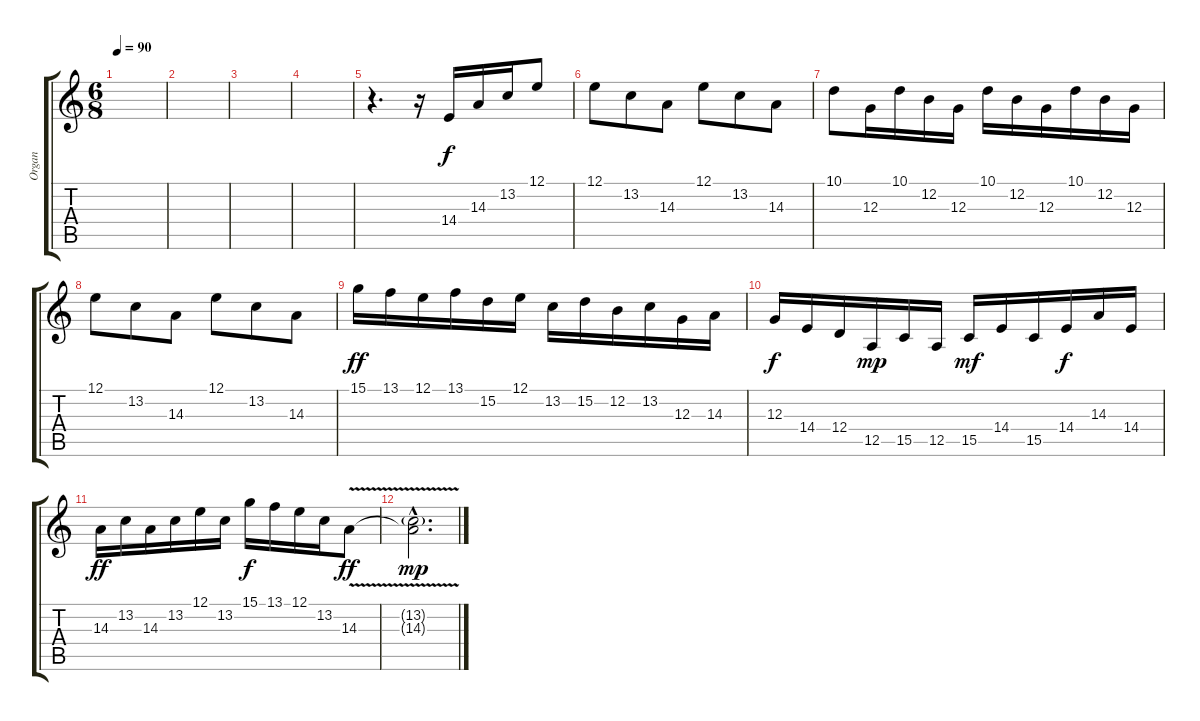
\track ("Organ" "Organ") {instrument percussiveorgan}
\staff {score tabs}
\tuning (E4 B3 G3 D3 A2 E2) {hide}
\ts (6 8)
\tempo 90
\clef g2
\ks c
|
|
|
|
r.4{d} r.16 14.4.16 14.3.16 13.2.16 12.1.8 |
12.1.8 13.2.8 14.3.8 12.1.8 13.2.8 14.3.8 |
10.1.8 12.3.16 10.1.16 12.2.16 12.3.16 10.1.16 12.2.16 12.3.16 10.1.16 12.2.16 12.3.16 |
12.1.8 13.2.8 14.3.8 12.1.8 13.2.8 14.3.8 |
15.1.16{dy ff} 13.1.16 12.1.16 13.1.16 15.2.16 12.1.16 13.2.16 15.2.16 12.2.16 13.2.16 12.3.16 14.3.16 |
12.3.16{dy f} 14.4.16 12.4.16 12.5.16{dy mp} 15.5.16 12.5.16 15.5.16{dy mf} 14.4.16 15.5.16 14.4.16{dy f} 14.3.16 14.4.16 |
14.3.16{dy ff} 13.2.16 14.3.16 13.2.16 12.1.16 13.2.16 15.1.16{dy f} 13.1.16 12.1.16 13.2.16 14.3{v}.8{dy ff} |
(13.2{g hac} 14.3{hac t}).2{d dy mp}
